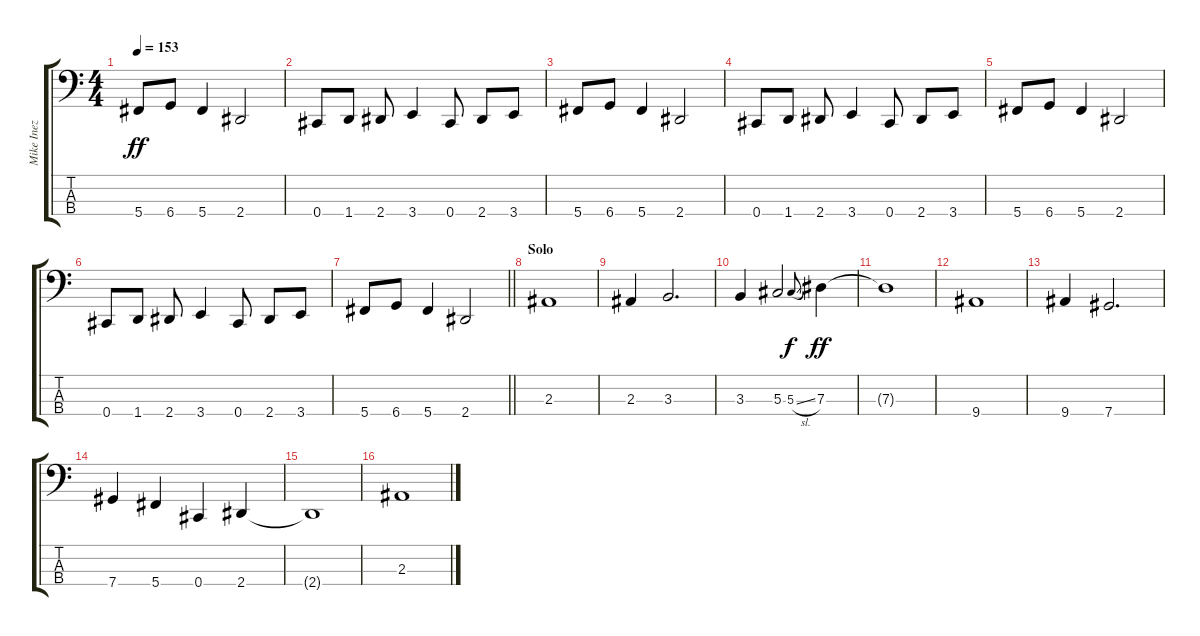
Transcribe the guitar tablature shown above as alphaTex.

\track ("Mike Inez - Bass" "Mike Inez ") {instrument electricbasspick}
\staff {score tabs}
\tuning (Gb2 Db2 Ab1 Db1) {hide}
\ts (4 4)
\tempo 153
\clef f4
\ks c
5.4.8{dy ff} 6.4.8 5.4.4 2.4.2 |
0.4.8 1.4.8 2.4.8 3.4.4 0.4.8 2.4.8 3.4.8 |
5.4.8 6.4.8 5.4.4 2.4.2 |
0.4.8 1.4.8 2.4.8 3.4.4 0.4.8 2.4.8 3.4.8 |
5.4.8 6.4.8 5.4.4 2.4.2 |
0.4.8 1.4.8 2.4.8 3.4.4 0.4.8 2.4.8 3.4.8 |
\barLineRight lightlight
5.4.8 6.4.8 5.4.4 2.4.2 |
\section ("" "Solo")
2.3.1 |
2.3.4 3.3.2{d} |
3.3.4 5.3.2 5.3{sl}.8{gr onbeat dy f} 7.3.4{dy ff} |
7.3{t}.1 |
9.4.1 |
9.4.4 7.4.2{d} |
7.4.4 5.4.4 0.4.4 2.4.4 |
2.4{t}.1 |
2.3.1
